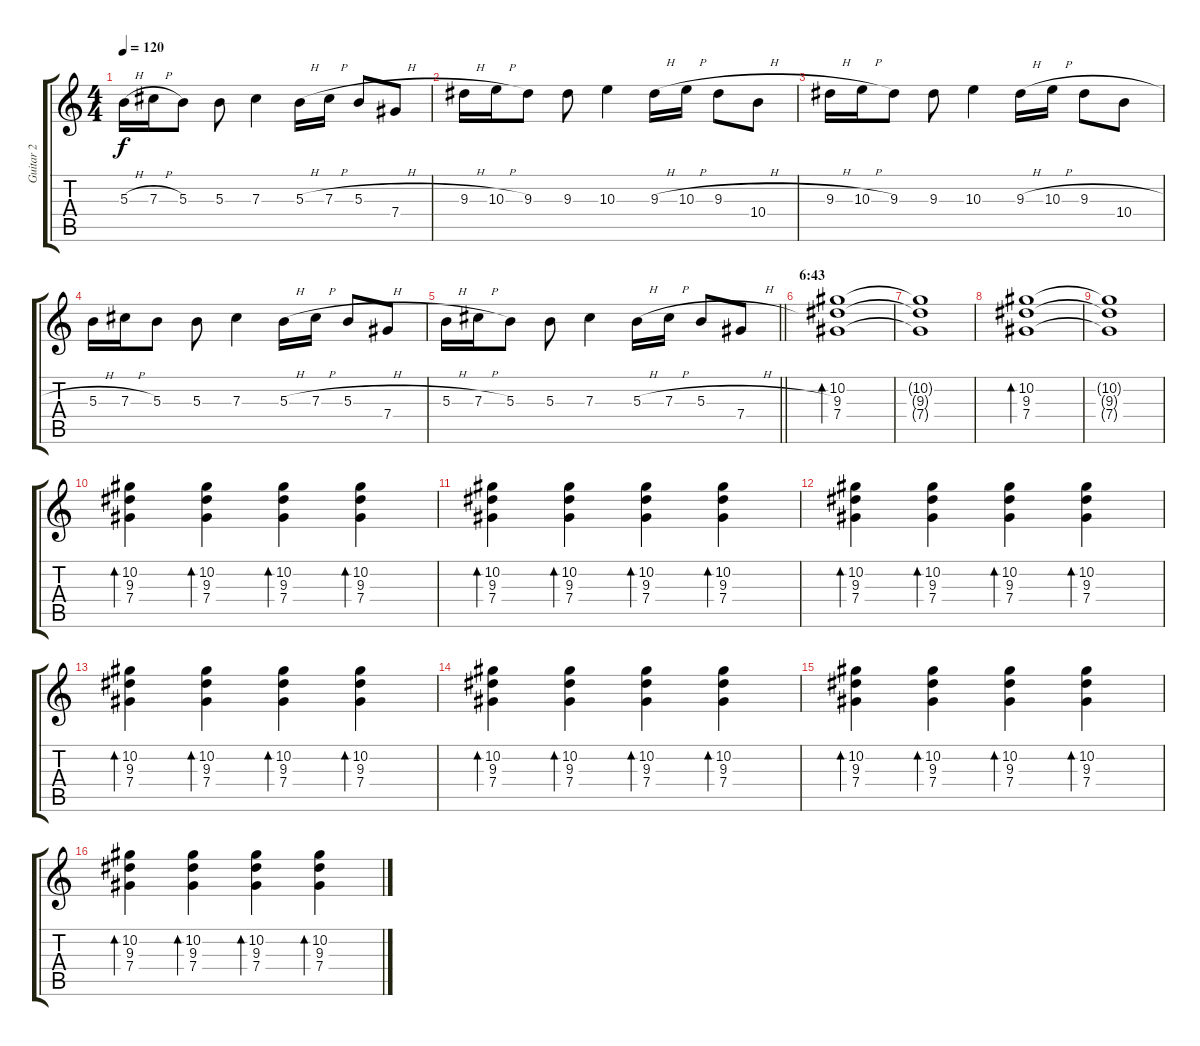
\track ("Guitar 2" "Guitar 2") {instrument distortionguitar}
\staff {score tabs}
\tuning (Eb4 Bb3 Gb3 Db3 Ab2 Db2) {hide}
\ts (4 4)
\tempo 120
\clef g2
\ks c
5.3{h}.16{dy f} 7.3{h}.16 5.3.8 5.3.8 7.3.4 5.3{h}.16 7.3{h}.16 5.3{h}.8 7.4.8 |
9.3{h}.16 10.3{h}.16 9.3.8 9.3.8 10.3.4 9.3{h}.16 10.3{h}.16 9.3{h}.8 10.4.8 |
9.3{h}.16 10.3{h}.16 9.3.8 9.3.8 10.3.4 9.3{h}.16 10.3{h}.16 9.3{h}.8 10.4.8 |
5.3{h}.16 7.3{h}.16 5.3.8 5.3.8 7.3.4 5.3{h}.16 7.3{h}.16 5.3{h}.8 7.4.8 |
\barLineRight lightlight
5.3{h}.16 7.3{h}.16 5.3.8 5.3.8 7.3.4 5.3{h}.16 7.3{h}.16 5.3{h}.8 7.4.8 |
\section ("" "6:43")
(10.2 9.3 7.4).1{bd 240 instrument electricguitarclean} |
(10.2{t} 9.3{t} 7.4{t}).1 |
(10.2 9.3 7.4).1{bd 240 instrument electricguitarclean} |
(10.2{t} 9.3{t} 7.4{t}).1 |
(10.2 9.3 7.4).4{bd 240 instrument electricguitarclean} (10.2 9.3 7.4).4{bd 240 instrument electricguitarclean} (10.2 9.3 7.4).4{bd 240 instrument electricguitarclean} (10.2 9.3 7.4).4{bd 240 instrument electricguitarclean} |
(10.2 9.3 7.4).4{bd 240 instrument electricguitarclean} (10.2 9.3 7.4).4{bd 240 instrument electricguitarclean} (10.2 9.3 7.4).4{bd 240 instrument electricguitarclean} (10.2 9.3 7.4).4{bd 240 instrument electricguitarclean} |
(10.2 9.3 7.4).4{bd 240 instrument electricguitarclean} (10.2 9.3 7.4).4{bd 240 instrument electricguitarclean} (10.2 9.3 7.4).4{bd 240 instrument electricguitarclean} (10.2 9.3 7.4).4{bd 240 instrument electricguitarclean} |
(10.2 9.3 7.4).4{bd 240 instrument electricguitarclean} (10.2 9.3 7.4).4{bd 240 instrument electricguitarclean} (10.2 9.3 7.4).4{bd 240 instrument electricguitarclean} (10.2 9.3 7.4).4{bd 240 instrument electricguitarclean} |
(10.2 9.3 7.4).4{bd 240 instrument electricguitarclean} (10.2 9.3 7.4).4{bd 240 instrument electricguitarclean} (10.2 9.3 7.4).4{bd 240 instrument electricguitarclean} (10.2 9.3 7.4).4{bd 240 instrument electricguitarclean} |
(10.2 9.3 7.4).4{bd 240 instrument electricguitarclean} (10.2 9.3 7.4).4{bd 240 instrument electricguitarclean} (10.2 9.3 7.4).4{bd 240 instrument electricguitarclean} (10.2 9.3 7.4).4{bd 240 instrument electricguitarclean} |
(10.2 9.3 7.4).4{bd 240 instrument electricguitarclean} (10.2 9.3 7.4).4{bd 240 instrument electricguitarclean} (10.2 9.3 7.4).4{bd 240 instrument electricguitarclean} (10.2 9.3 7.4).4{bd 240 instrument electricguitarclean}
